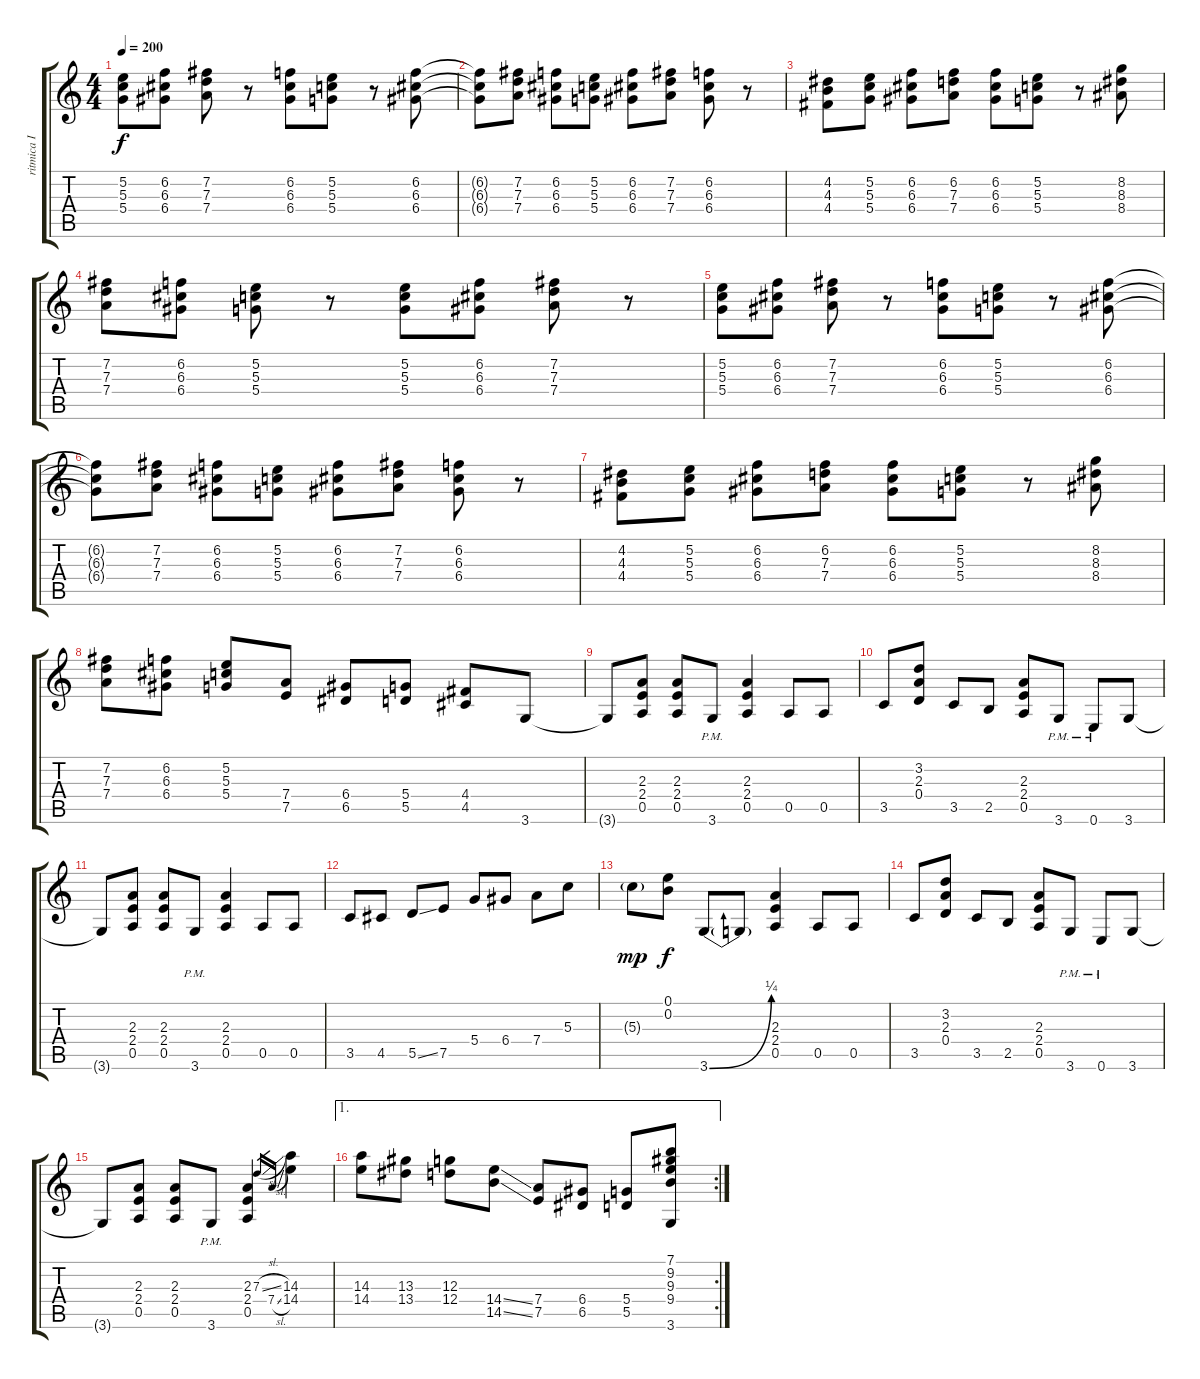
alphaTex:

\track ("ritmica I" "ritmica I") {instrument overdrivenguitar}
\staff {score tabs}
\tuning (E4 B3 G3 D3 A2 E2) {hide}
\ts (4 4)
\tempo 200
\clef g2
\ks c
(5.2 5.3 5.4).8{dy f} (6.2 6.3 6.4).8 (7.2 7.3 7.4).8 r.8 (6.2 6.3 6.4).8 (5.2 5.3 5.4).8 r.8 (6.2 6.3 6.4).8 |
(6.2{t} 6.3{t} 6.4{t}).8 (7.2 7.3 7.4).8 (6.2 6.3 6.4).8 (5.2 5.3 5.4).8 (6.2 6.3 6.4).8 (7.2 7.3 7.4).8 (6.2 6.3 6.4).8 r.8 |
(4.2 4.3 4.4).8 (5.2 5.3 5.4).8 (6.2 6.3 6.4).8 (6.2 7.3 7.4).8 (6.2 6.3 6.4).8 (5.2 5.3 5.4).8 r.8 (8.2 8.3 8.4).8 |
(7.2 7.3 7.4).8 (6.2 6.3 6.4).8 (5.2 5.3 5.4).8 r.8 (5.2 5.3 5.4).8 (6.2 6.3 6.4).8 (7.2 7.3 7.4).8 r.8 |
(5.2 5.3 5.4).8 (6.2 6.3 6.4).8 (7.2 7.3 7.4).8 r.8 (6.2 6.3 6.4).8 (5.2 5.3 5.4).8 r.8 (6.2 6.3 6.4).8 |
(6.2{t} 6.3{t} 6.4{t}).8 (7.2 7.3 7.4).8 (6.2 6.3 6.4).8 (5.2 5.3 5.4).8 (6.2 6.3 6.4).8 (7.2 7.3 7.4).8 (6.2 6.3 6.4).8 r.8 |
(4.2 4.3 4.4).8 (5.2 5.3 5.4).8 (6.2 6.3 6.4).8 (6.2 7.3 7.4).8 (6.2 6.3 6.4).8 (5.2 5.3 5.4).8 r.8 (8.2 8.3 8.4).8 |
(7.2 7.3 7.4).8 (6.2 6.3 6.4).8 (5.2 5.3 5.4).8 (7.4 7.5).8 (6.4 6.5).8 (5.4 5.5).8 (4.4 4.5).8 3.6.8 |
3.6{t}.8 (2.3 2.4 0.5).8 (2.3 2.4 0.5).8 3.6{pm}.8 (2.3 2.4 0.5).4 0.5.8 0.5.8 |
3.5.8 (3.2 2.3 0.4).8 3.5.8 2.5.8 (2.3 2.4 0.5).8 3.6{pm}.8 0.6{pm}.8 3.6.8 |
3.6{t}.8 (2.3 2.4 0.5).8 (2.3 2.4 0.5).8 3.6{pm}.8 (2.3 2.4 0.5).4 0.5.8 0.5.8 |
3.5.8 4.5.8 5.5{ss}.8 7.5.8 5.4.8 6.4.8 7.4.8 5.3.8 |
5.3{g}.8{dy mp} (0.1 0.2).8{dy f} 3.6{be (bend 0 0 60 1)}.8 3.6{t}.8 (2.3 2.4 0.5).4 0.5.8 0.5.8 |
3.5.8 (3.2 2.3 0.4).8 3.5.8 2.5.8 (2.3 2.4 0.5).8 3.6{pm}.8 0.6{pm}.8 3.6.8 |
3.6{t}.8 (2.3 2.4 0.5).8 (2.3 2.4 0.5).8 3.6{pm}.8 (2.3 2.4 0.5).4 7.3{sl}.16{gr} 7.4{sl}.16{gr} (14.3 14.4).4 |
\ae 1
\rc 2
(14.3 14.4).8 (13.3 13.4).8 (12.3 12.4).8 (14.4{ss} 14.5{ss}).8 (7.4 7.5).8 (6.4 6.5).8 (5.4 5.5).8 (7.1 9.2 9.3 9.4 3.6).8
